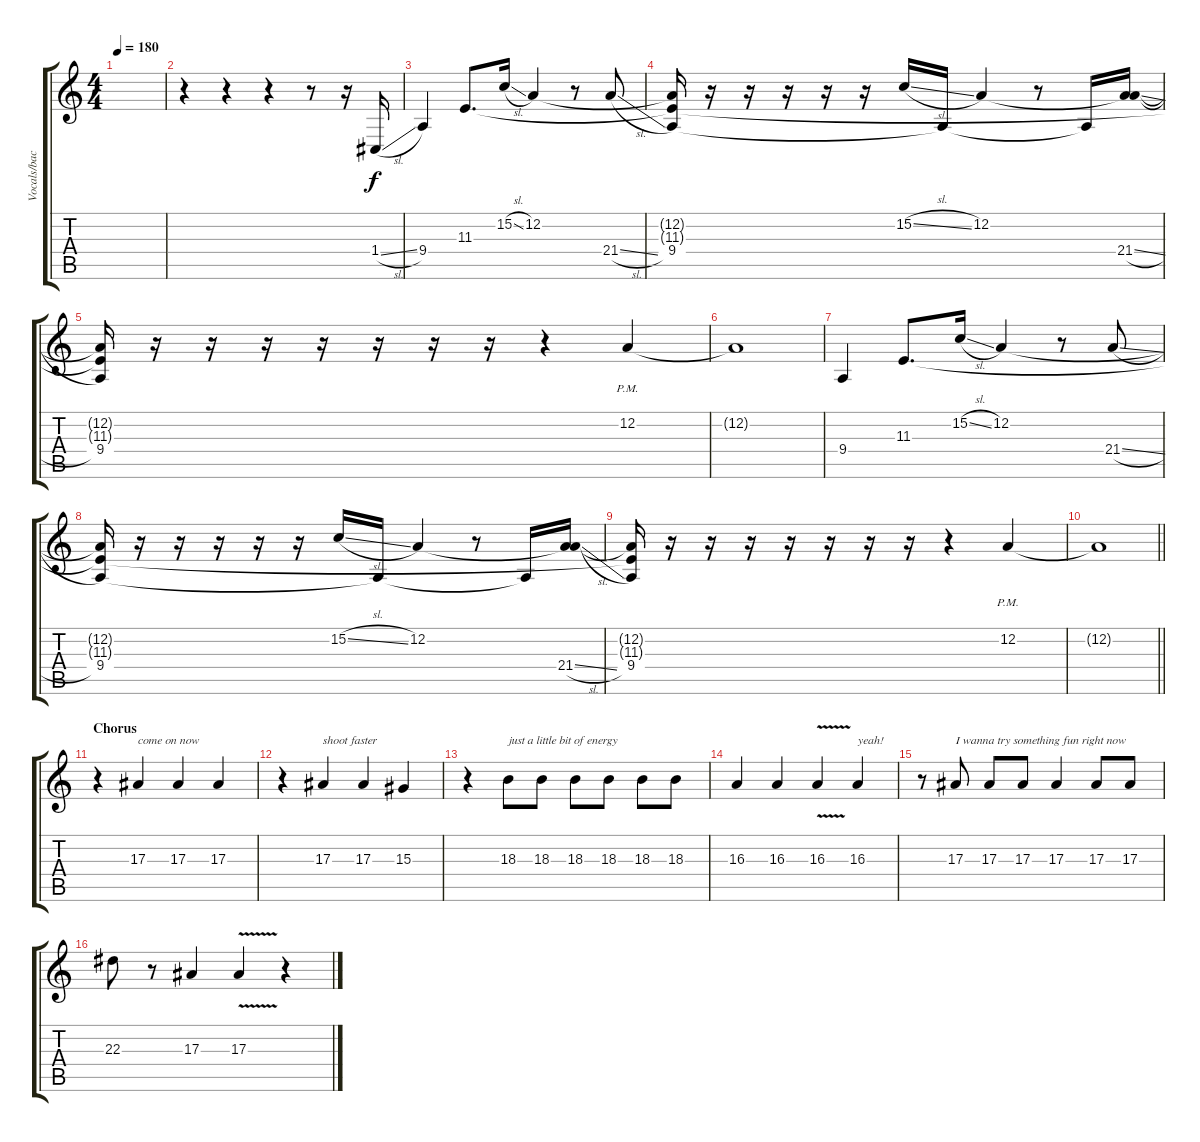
\track ("Vocals/backup synth" "Vocals/bac") {instrument lead2sawtooth}
\staff {score tabs}
\tuning (D4 A3 F3 C3 G2 C2) {hide}
\ts (4 4)
\tempo 180
\clef g2
\ks c
|
r.4 r.4 r.4 r.8 r.16 1.4{sl}.16 |
9.4.4 11.3.8{d} 15.2{sl}.16 12.2.4 r.8 21.4{sl}.8 |
(12.2{t} 11.3{t} 9.4).16 r.16 r.16 r.16 r.16 r.16 15.2{sl}.16 9.4{t}.16 12.2.4 r.8 9.4{t}.16 (12.2{t} 21.4{sl}).16 |
(12.2{t} 11.3{t} 9.4).16 r.16 r.16 r.16 r.16 r.16 r.16 r.16 r.4 12.2{pm}.4 |
12.2{t}.1 |
9.4.4 11.3.8{d} 15.2{sl}.16 12.2.4 r.8 21.4{sl}.8 |
(12.2{t} 11.3{t} 9.4).16 r.16 r.16 r.16 r.16 r.16 15.2{sl}.16 9.4{t}.16 12.2.4 r.8 9.4{t}.16 (12.2{t} 21.4{sl}).16 |
(12.2{t} 11.3{t} 9.4).16 r.16 r.16 r.16 r.16 r.16 r.16 r.16 r.4 12.2{pm}.4 |
\barLineRight lightlight
12.2{t}.1 |
\section ("" "Chorus")
r.4{volume 12} 17.3.4{txt "come on now"} 17.3.4 17.3.4 |
r.4 17.3.4{txt "shoot faster"} 17.3.4 15.3.4 |
r.4 18.3.8{txt "just a little bit of energy"} 18.3.8 18.3.8 18.3.8 18.3.8 18.3.8 |
16.3.4 16.3.4 16.3{v}.4 16.3.4{txt "yeah!"} |
r.8{volume 12} 17.3.8{txt "I wanna try something fun right now"} 17.3.8 17.3.8 17.3.4 17.3.8 17.3.8 |
22.3.8 r.8 17.3.4 17.3{v}.4 r.4
